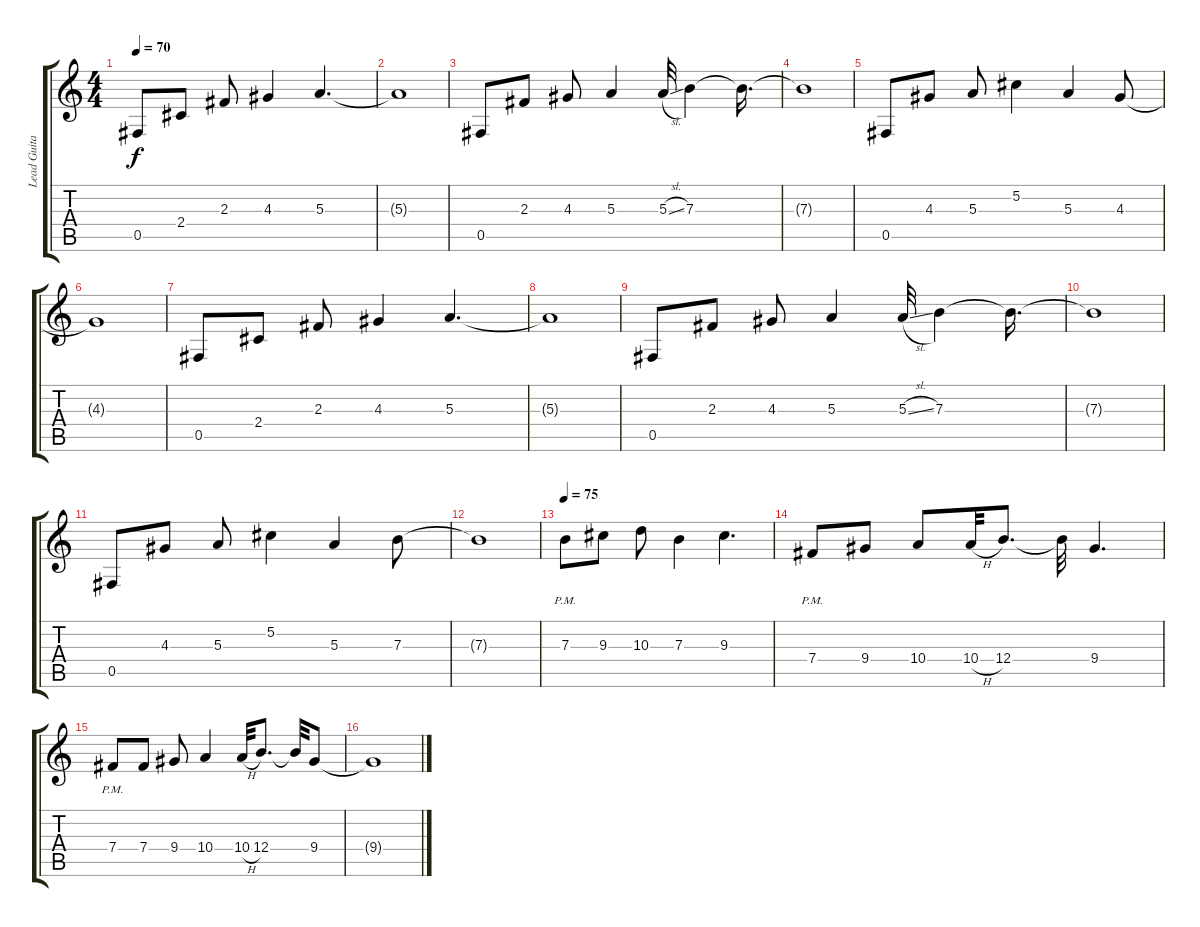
\track ("Lead Guitar 1 (Distortion)" "Lead Guita") {instrument overdrivenguitar}
\staff {score tabs}
\tuning (Db4 Ab3 E3 B2 Gb2 Db2) {hide}
\ts (4 4)
\tempo 70
\clef g2
\ks c
0.5.8{dy f} 2.4.8 2.3.8 4.3.4 5.3.4{d} |
5.3{t}.1 |
0.5.8 2.3.8 4.3.8 5.3.4 5.3{sl}.32 7.3.4 7.3{t}.16{d} |
7.3{t}.1 |
0.5.8 4.3.8 5.3.8 5.2.4 5.3.4 4.3.8 |
4.3{t}.1 |
0.5.8 2.4.8 2.3.8 4.3.4 5.3.4{d} |
5.3{t}.1 |
0.5.8 2.3.8 4.3.8 5.3.4 5.3{sl}.32 7.3.4 7.3{t}.16{d} |
7.3{t}.1 |
0.5.8 4.3.8 5.3.8 5.2.4 5.3.4 7.3.8 |
7.3{t}.1 |
\tempo 75
7.3{pm}.8 9.3.8 10.3.8 7.3.4 9.3.4{d} |
7.4{pm}.8 9.4.8 10.4.8 10.4{h}.32 12.4.8{d} 12.4{t}.32 9.4.4{d} |
7.4{pm}.8 7.4.8 9.4.8 10.4.4 10.4{h}.32 12.4.8{d} 12.4{t}.32 9.4.8 |
9.4{t}.1
